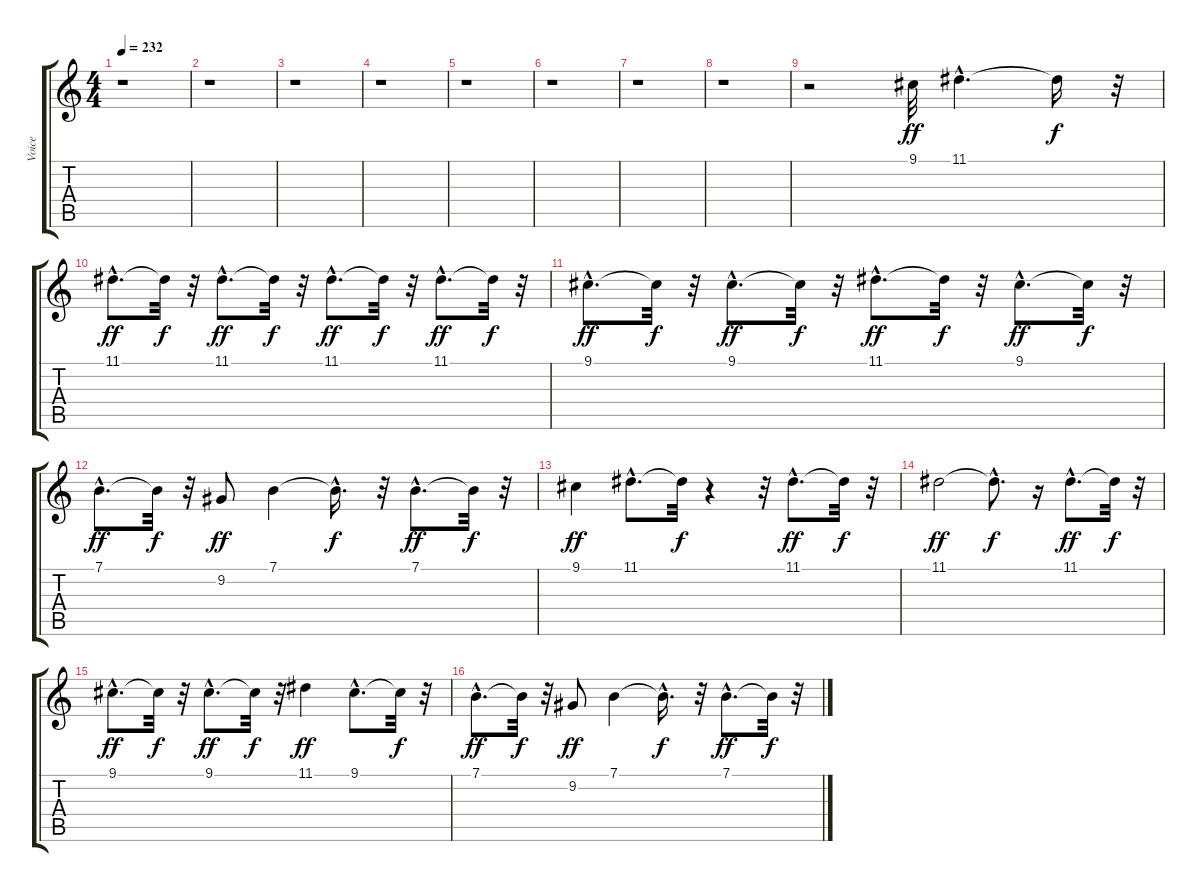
\track ("Voice" "Voice") {instrument clarinet}
\staff {score tabs}
\tuning (E4 B3 G3 D3 A2 E2) {hide}
\ts (4 4)
\tempo 232
\clef g2
\ks c
r.1{dy f} |
r.1 |
r.1 |
r.1 |
r.1 |
r.1 |
r.1 |
r.1 |
r.2 9.1.32{dy ff} 11.1{hac}.4{d} 11.1{t}.16{dy f} r.32 |
11.1{hac}.8{d dy ff} 11.1{t}.32{dy f} r.32 11.1{hac}.8{d dy ff} 11.1{t}.32{dy f} r.32 11.1{hac}.8{d dy ff} 11.1{t}.32{dy f} r.32 11.1{hac}.8{d dy ff} 11.1{t}.32{dy f} r.32 |
9.1{hac}.8{d dy ff} 9.1{t}.32{dy f} r.32 9.1{hac}.8{d dy ff} 9.1{t}.32{dy f} r.32 11.1{hac}.8{d dy ff} 11.1{t}.32{dy f} r.32 9.1{hac}.8{d dy ff} 9.1{t}.32{dy f} r.32 |
7.1{hac}.8{d dy ff} 7.1{t}.32{dy f} r.32 9.2.8{dy ff} 7.1.4 7.1{hac t}.16{d dy f} r.32 7.1{hac}.8{d dy ff} 7.1{t}.32{dy f} r.32 |
9.1.4{dy ff} 11.1{hac}.8{d} 11.1{t}.32{dy f} r.4 r.32 11.1{hac}.8{d dy ff} 11.1{t}.32{dy f} r.32 |
11.1.2{dy ff} 11.1{hac t}.8{d dy f} r.16 11.1{hac}.8{d dy ff} 11.1{t}.32{dy f} r.32 |
9.1{hac}.8{d dy ff} 9.1{t}.32{dy f} r.32 9.1{hac}.8{d dy ff} 9.1{t}.32{dy f} r.32 11.1.4{dy ff} 9.1{hac}.8{d} 9.1{t}.32{dy f} r.32 |
7.1{hac}.8{d dy ff} 7.1{t}.32{dy f} r.32 9.2.8{dy ff} 7.1.4 7.1{hac t}.16{d dy f} r.32 7.1{hac}.8{d dy ff} 7.1{t}.32{dy f} r.32
